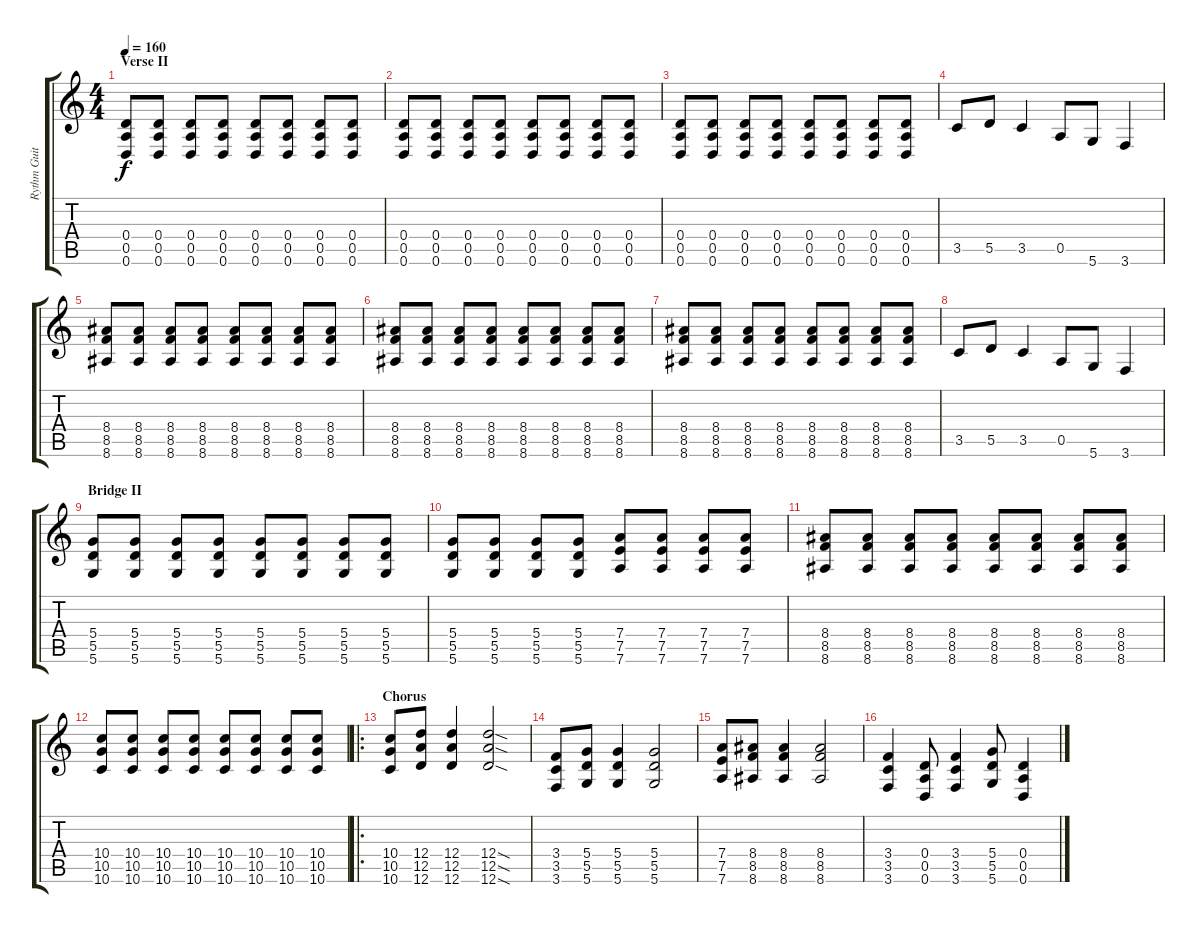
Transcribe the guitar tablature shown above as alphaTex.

\track ("Rythm Guitar" "Rythm Guit") {instrument distortionguitar}
\staff {score tabs}
\tuning (E4 B3 G3 D3 A2 D2) {hide}
\ts (4 4)
\section ("" "Verse II")
\tempo 160
\clef g2
\ks c
(0.4 0.5 0.6).8{dy f} (0.4 0.5 0.6).8 (0.4 0.5 0.6).8 (0.4 0.5 0.6).8 (0.4 0.5 0.6).8 (0.4 0.5 0.6).8 (0.4 0.5 0.6).8 (0.4 0.5 0.6).8 |
(0.4 0.5 0.6).8 (0.4 0.5 0.6).8 (0.4 0.5 0.6).8 (0.4 0.5 0.6).8 (0.4 0.5 0.6).8 (0.4 0.5 0.6).8 (0.4 0.5 0.6).8 (0.4 0.5 0.6).8 |
(0.4 0.5 0.6).8 (0.4 0.5 0.6).8 (0.4 0.5 0.6).8 (0.4 0.5 0.6).8 (0.4 0.5 0.6).8 (0.4 0.5 0.6).8 (0.4 0.5 0.6).8 (0.4 0.5 0.6).8 |
3.5.8 5.5.8 3.5.4 0.5.8 5.6.8 3.6.4 |
(8.4 8.5 8.6).8 (8.4 8.5 8.6).8 (8.4 8.5 8.6).8 (8.4 8.5 8.6).8 (8.4 8.5 8.6).8 (8.4 8.5 8.6).8 (8.4 8.5 8.6).8 (8.4 8.5 8.6).8 |
(8.4 8.5 8.6).8 (8.4 8.5 8.6).8 (8.4 8.5 8.6).8 (8.4 8.5 8.6).8 (8.4 8.5 8.6).8 (8.4 8.5 8.6).8 (8.4 8.5 8.6).8 (8.4 8.5 8.6).8 |
(8.4 8.5 8.6).8 (8.4 8.5 8.6).8 (8.4 8.5 8.6).8 (8.4 8.5 8.6).8 (8.4 8.5 8.6).8 (8.4 8.5 8.6).8 (8.4 8.5 8.6).8 (8.4 8.5 8.6).8 |
3.5.8 5.5.8 3.5.4 0.5.8 5.6.8 3.6.4 |
\section ("" "Bridge II")
(5.4 5.5 5.6).8 (5.4 5.5 5.6).8 (5.4 5.5 5.6).8 (5.4 5.5 5.6).8 (5.4 5.5 5.6).8 (5.4 5.5 5.6).8 (5.4 5.5 5.6).8 (5.4 5.5 5.6).8 |
(5.4 5.5 5.6).8 (5.4 5.5 5.6).8 (5.4 5.5 5.6).8 (5.4 5.5 5.6).8 (7.4 7.5 7.6).8 (7.4 7.5 7.6).8 (7.4 7.5 7.6).8 (7.4 7.5 7.6).8 |
(8.4 8.5 8.6).8 (8.4 8.5 8.6).8 (8.4 8.5 8.6).8 (8.4 8.5 8.6).8 (8.4 8.5 8.6).8 (8.4 8.5 8.6).8 (8.4 8.5 8.6).8 (8.4 8.5 8.6).8 |
(10.4 10.5 10.6).8 (10.4 10.5 10.6).8 (10.4 10.5 10.6).8 (10.4 10.5 10.6).8 (10.4 10.5 10.6).8 (10.4 10.5 10.6).8 (10.4 10.5 10.6).8 (10.4 10.5 10.6).8 |
\ro
\section ("" "Chorus")
(10.4 10.5 10.6).8 (12.4 12.5 12.6).8 (12.4 12.5 12.6).4 (12.4{sod} 12.5{sod} 12.6{sod}).2 |
(3.4 3.5 3.6).8 (5.4 5.5 5.6).8 (5.4 5.5 5.6).4 (5.4 5.5 5.6).2 |
(7.4 7.5 7.6).8 (8.4 8.5 8.6).8 (8.4 8.5 8.6).4 (8.4 8.5 8.6).2 |
(3.4 3.5 3.6).4 (0.4 0.5 0.6).8 (3.4 3.5 3.6).4 (5.4 5.5 5.6).8 (0.4 0.5 0.6).4
